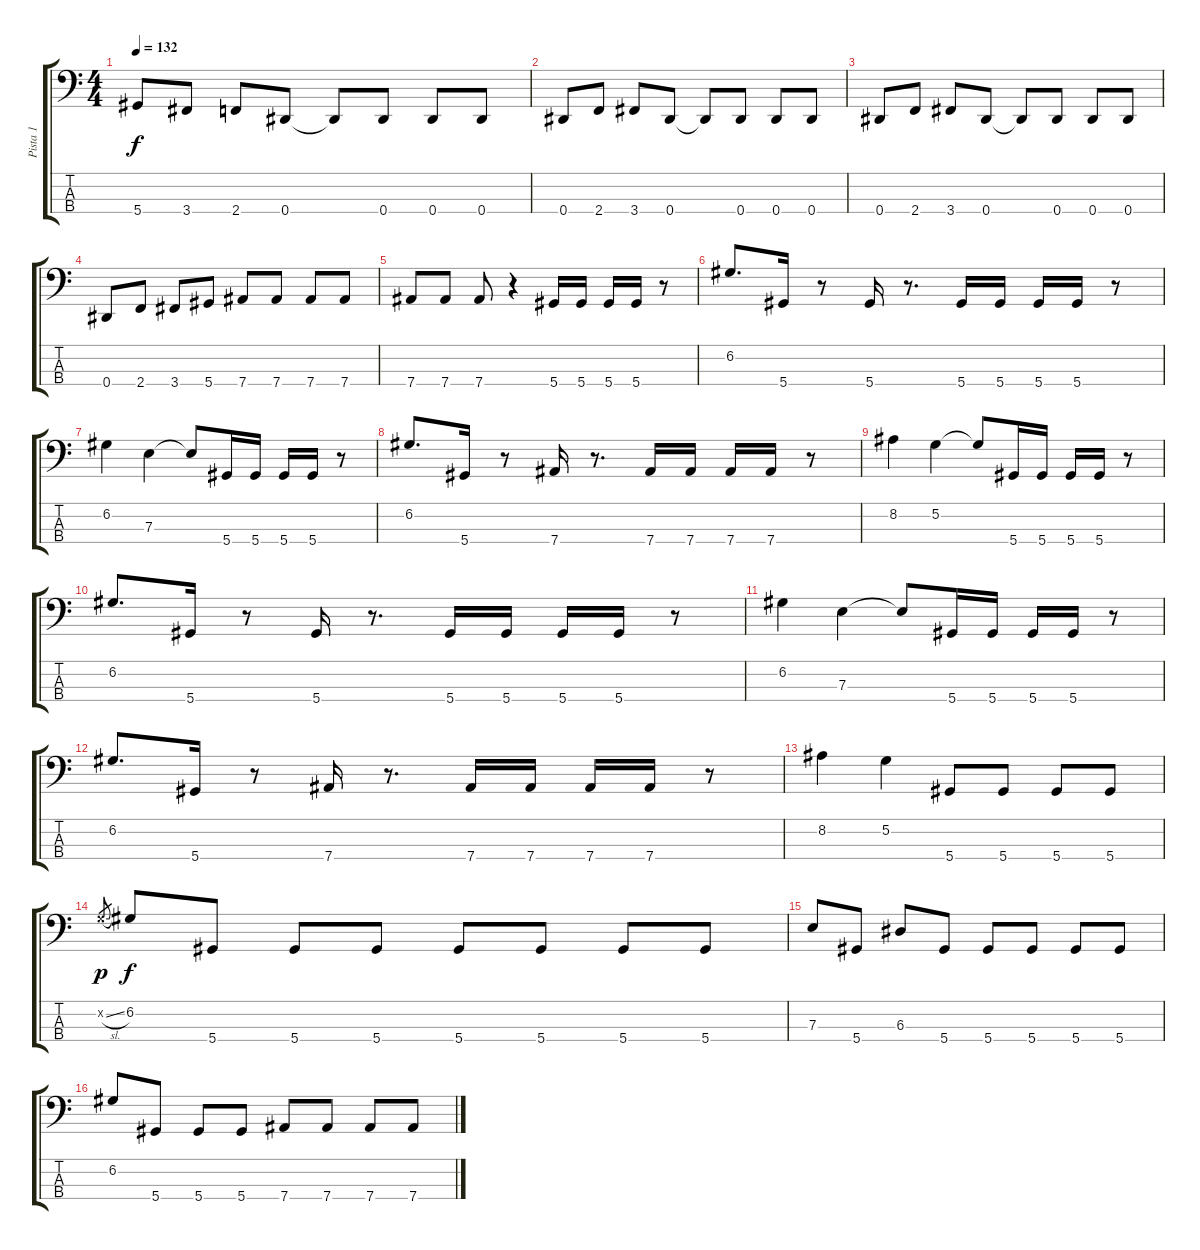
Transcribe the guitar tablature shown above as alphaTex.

\track ("Pista 1" "Pista 1") {instrument electricbassfinger}
\staff {score tabs}
\tuning (G2 D2 A1 Eb1) {hide}
\ts (4 4)
\tempo 132
\clef f4
\ks c
5.4.8{dy f} 3.4.8 2.4.8 0.4.8 0.4{t}.8 0.4.8 0.4.8 0.4.8 |
0.4.8 2.4.8 3.4.8 0.4.8 0.4{t}.8 0.4.8 0.4.8 0.4.8 |
0.4.8 2.4.8 3.4.8 0.4.8 0.4{t}.8 0.4.8 0.4.8 0.4.8 |
0.4.8 2.4.8 3.4.8 5.4.8 7.4.8 7.4.8 7.4.8 7.4.8 |
7.4.8 7.4.8 7.4.8 r.4 5.4.16 5.4.16 5.4.16 5.4.16 r.8 |
6.2.8{d} 5.4.16 r.8 5.4.16 r.8{d} 5.4.16 5.4.16 5.4.16 5.4.16 r.8 |
6.2.4 7.3.4 7.3{t}.8 5.4.16 5.4.16 5.4.16 5.4.16 r.8 |
6.2.8{d} 5.4.16 r.8 7.4.16 r.8{d} 7.4.16 7.4.16 7.4.16 7.4.16 r.8 |
8.2.4 5.2.4 5.2{t}.8 5.4.16 5.4.16 5.4.16 5.4.16 r.8 |
6.2.8{d} 5.4.16 r.8 5.4.16 r.8{d} 5.4.16 5.4.16 5.4.16 5.4.16 r.8 |
6.2.4 7.3.4 7.3{t}.8 5.4.16 5.4.16 5.4.16 5.4.16 r.8 |
6.2.8{d} 5.4.16 r.8 7.4.16 r.8{d} 7.4.16 7.4.16 7.4.16 7.4.16 r.8 |
8.2.4 5.2.4 5.4.8 5.4.8 5.4.8 5.4.8 |
5.2{sl x}.8{gr dy p} 6.2.8{dy f} 5.4.8 5.4.8 5.4.8 5.4.8 5.4.8 5.4.8 5.4.8 |
7.3.8 5.4.8 6.3.8 5.4.8 5.4.8 5.4.8 5.4.8 5.4.8 |
6.2.8 5.4.8 5.4.8 5.4.8 7.4.8 7.4.8 7.4.8 7.4.8
